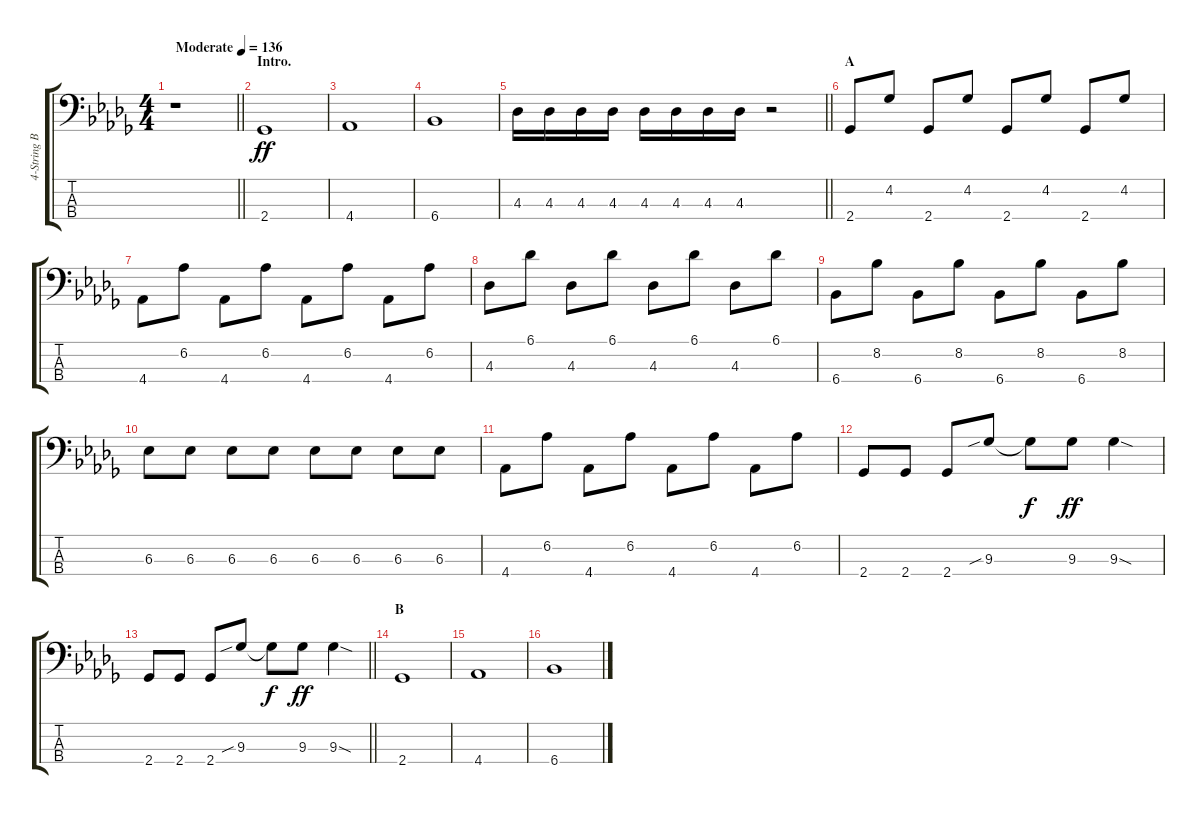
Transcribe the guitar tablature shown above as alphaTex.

\track ("4-String Bass" "4-String B") {mute instrument electricbasspick}
\staff {score tabs}
\tuning (G2 D2 A1 E1) {hide}
\ts (4 4)
\tempo (136 "Moderate")
\clef f4
\barLineRight lightlight
\ks db
r.1{dy ff instrument electricbasspick} |
\section ("" "Intro.")
2.4.1 |
4.4.1 |
6.4.1 |
\barLineRight lightlight
4.3.16 4.3.16 4.3.16 4.3.16 4.3.16 4.3.16 4.3.16 4.3.16 r.2 |
\section ("" "A")
2.4.8 4.2.8 2.4.8 4.2.8 2.4.8 4.2.8 2.4.8 4.2.8 |
4.4.8 6.2.8 4.4.8 6.2.8 4.4.8 6.2.8 4.4.8 6.2.8 |
4.3.8 6.1.8 4.3.8 6.1.8 4.3.8 6.1.8 4.3.8 6.1.8 |
6.4.8 8.2.8 6.4.8 8.2.8 6.4.8 8.2.8 6.4.8 8.2.8 |
6.3.8 6.3.8 6.3.8 6.3.8 6.3.8 6.3.8 6.3.8 6.3.8 |
4.4.8 6.2.8 4.4.8 6.2.8 4.4.8 6.2.8 4.4.8 6.2.8 |
2.4.8 2.4.8 2.4.8 9.3{sib}.8 9.3{t}.8{dy f} 9.3.8{dy ff} 9.3{sod}.4 |
\barLineRight lightlight
2.4.8 2.4.8 2.4.8 9.3{sib}.8 9.3{t}.8{dy f} 9.3.8{dy ff} 9.3{sod}.4 |
\section ("" "B")
2.4.1 |
4.4.1 |
6.4.1
